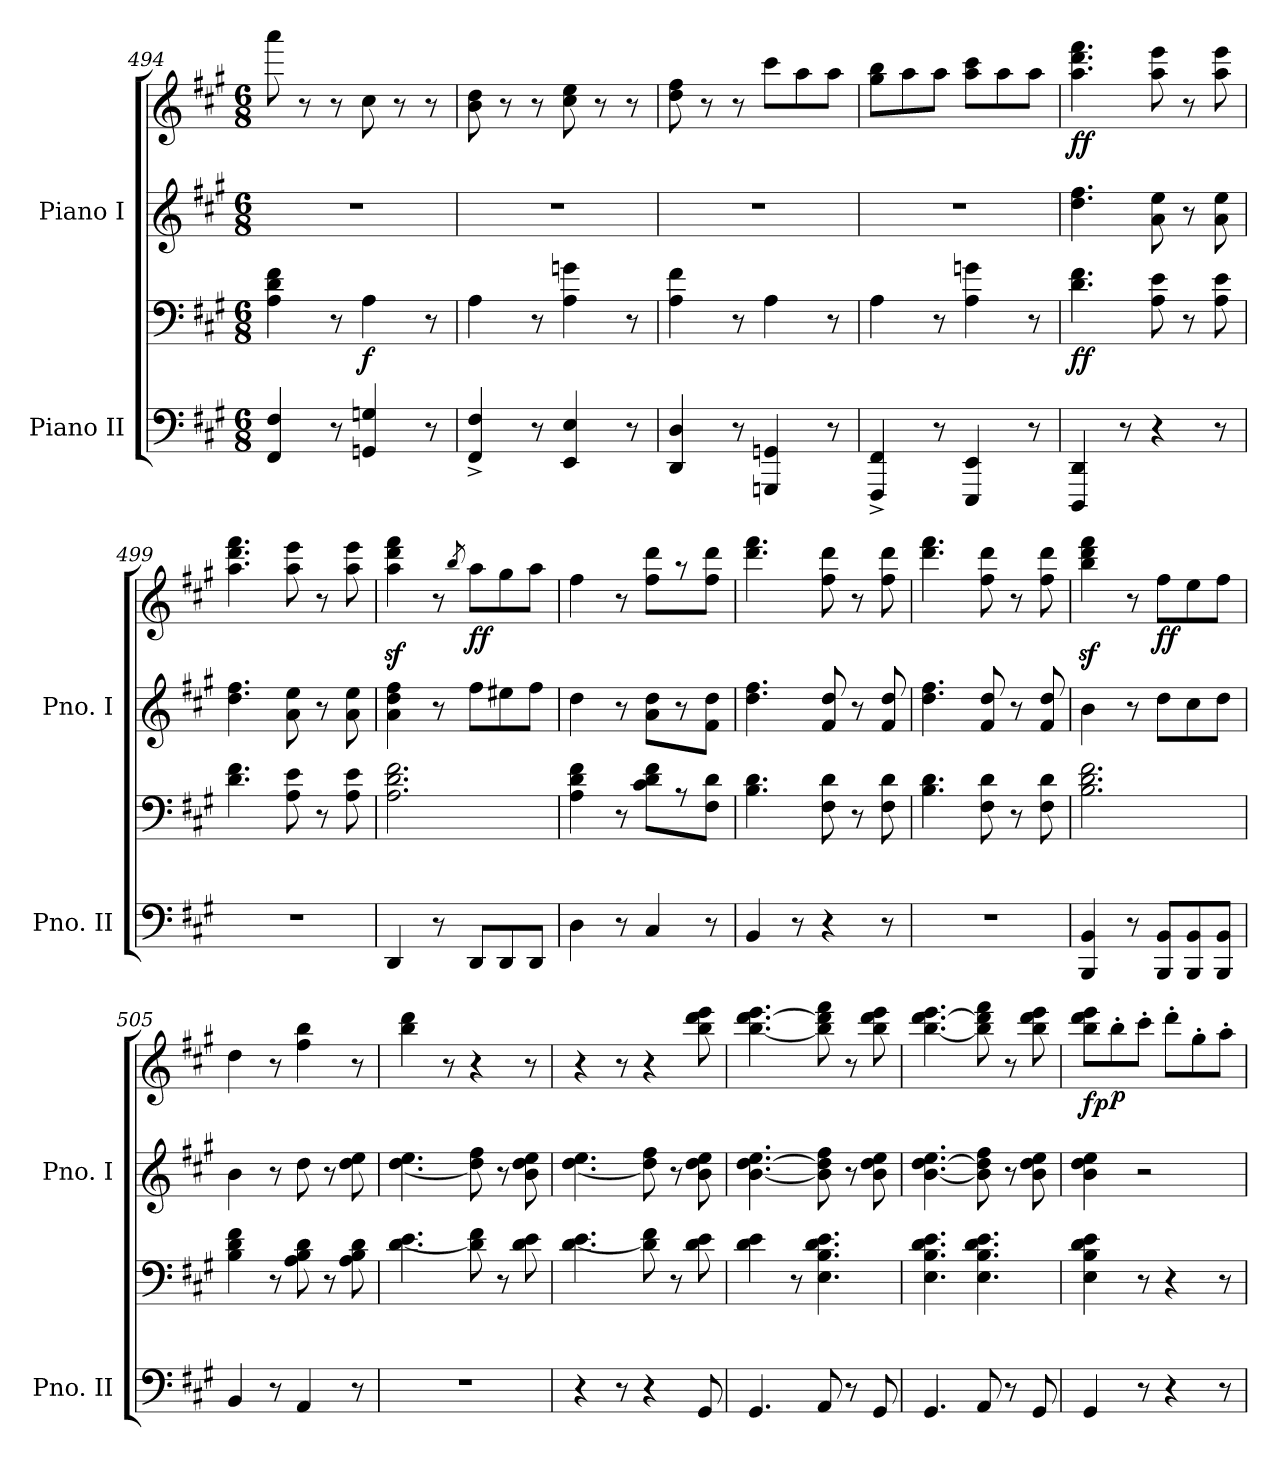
**kern	**kern	**dynam	**kern	**kern	**dynam
*part2	*part2	*part2	*part1	*part1	*part1
*staff4	*staff3	*staff3/4	*staff2	*staff1	*staff1/2
*I"Piano II	*	*	*I"Piano I	*	*
*I'Pno. II	*	*	*I'Pno. I	*	*
*clefF4	*clefF4	*	*clefG2	*clefG2	*
*k[f#c#g#]	*k[f#c#g#]	*	*k[f#c#g#]	*k[f#c#g#]	*
*M6/8	*M6/8	*	*M6/8	*M6/8	*
=494	=494	=494	=494	=494	=494
4FF#/ 4F#/	4A\ 4d\ 4f#\	.	2.r	8aaa\	.
.	.	.	.	8r	.
8r	8r	.	.	8r	.
!	!	!LO:DY:b	!	!	!
4GGn/ 4Gn/	4A\	f	.	8cc#\	.
.	.	.	.	8r	.
8r	8r	.	.	8r	.
!!LO:LB:g=z
=495	=495	=495	=495	=495	=495
4FF#/^ 4F#/^	4A\	.	2.r	8b\ 8dd\	.
.	.	.	.	8r	.
8r	8r	.	.	8r	.
4EE/ 4E/	4A\ 4gn\	.	.	8cc#\ 8ee\	.
.	.	.	.	8r	.
8r	8r	.	.	8r	.
=496	=496	=496	=496	=496	=496
4DD/ 4D/	4A\ 4f#\	.	2.r	8dd\ 8ff#\	.
.	.	.	.	8r	.
8r	8r	.	.	8r	.
4GGGn/ 4GGn/	4A\	.	.	8ccc#\L	.
.	.	.	.	8aa\	.
8r	8r	.	.	8aa\J	.
=497	=497	=497	=497	=497	=497
4FFF#/^ 4FF#/^	4A\	.	2.r	8gg#\ 8bb\L	.
.	.	.	.	8aa\	.
8r	8r	.	.	8aa\J	.
4EEE/ 4EE/	4A\ 4gn\	.	.	8aa\ 8ccc#\L	.
.	.	.	.	8aa\	.
8r	8r	.	.	8aa\J	.
=498	=498	=498	=498	=498	=498
!	!	!LO:DY:b	!	!	!LO:DY:b
4DDD/ 4DD/	4.d\ 4.f#\	ff	4.dd\ 4.ff#\	4.aa\ 4.ddd\ 4.fff#\	ff
8r	.	.	.	.	.
4r	8A\ 8e\	.	8a\ 8ee\	8aa\ 8eee\	.
.	8r	.	8r	8r	.
8r	8A\ 8e\	.	8a\ 8ee\	8aa\ 8eee\	.
=499	=499	=499	=499	=499	=499
2.r	4.d\ 4.f#\	.	4.dd\ 4.ff#\	4.aa\ 4.ddd\ 4.fff#\	.
.	8A\ 8e\	.	8a\ 8ee\	8aa\ 8eee\	.
.	8r	.	8r	8r	.
.	8A\ 8e\	.	8a\ 8ee\	8aa\ 8eee\	.
=500	=500	=500	=500	=500	=500
4DD/	2.A\ 2.d\ 2.f#\	.	4a\ 4dd\ 4ff#\	4aa\z< 4ddd\z< 4fff#\z<	.
8r	.	.	8r	8r	.
.	.	.	.	8qbb/	.
!	!	!	!	!	!LO:DY:b
8DD/L	.	.	8ff#\L	8aa\L	ff
8DD/	.	.	8ee#X\	8gg#\	.
8DD/J	.	.	8ff#\J	8aa\J	.
=501	=501	=501	=501	=501	=501
4D\	4A\ 4d\ 4f#\	.	4dd\	4ff#\	.
8r	8r	.	8r	8r	.
4C#/	8c#\ 8d\ 8f#\L	.	8a\ 8dd\L	8ff#\ 8ddd\L	.
.	8r	.	8r	8r	.
8r	8F#\ 8d\J	.	8f#\ 8dd\J	8ff#\ 8ddd\J	.
=502	=502	=502	=502	=502	=502
4BB/	4.B\ 4.d\	.	4.dd\ 4.ff#\	4.ddd\ 4.fff#\	.
8r	.	.	.	.	.
4r	8F#\ 8d\	.	8f#/ 8dd/	8ff#\ 8ddd\	.
.	8r	.	8r	8r	.
8r	8F#\ 8d\	.	8f#/ 8dd/	8ff#\ 8ddd\	.
=503	=503	=503	=503	=503	=503
2.r	4.B\ 4.d\	.	4.dd\ 4.ff#\	4.ddd\ 4.fff#\	.
.	8F#\ 8d\	.	8f#/ 8dd/	8ff#\ 8ddd\	.
.	8r	.	8r	8r	.
.	8F#\ 8d\	.	8f#/ 8dd/	8ff#\ 8ddd\	.
!!LO:LB:g=z
=504	=504	=504	=504	=504	=504
4BBB/ 4BB/	2.B\ 2.d\ 2.f#\	.	4b\	4bb\z< 4ddd\z< 4fff#\z<	.
8r	.	.	8r	8r	.
!	!	!	!	!	!LO:DY:b
8BBB/ 8BB/L	.	.	8dd\L	8ff#\L	ff
8BBB/ 8BB/	.	.	8cc#\	8ee\	.
8BBB/ 8BB/J	.	.	8dd\J	8ff#\J	.
=505	=505	=505	=505	=505	=505
4BB/	4B\ 4d\ 4f#\	.	4b\	4dd\	.
8r	8r	.	8r	8r	.
4AA/	8A\ 8B\ 8d\	.	8dd\	4ff#\ 4bb\	.
.	8r	.	8r	.	.
8r	8A\ 8B\ 8d\	.	8dd\ 8ee\	8r	.
=506	=506	=506	=506	=506	=506
2.r	[4.d\ 4.e\	.	[4.dd\ 4.ee\	4bb\ 4ddd\	.
.	.	.	.	8r	.
.	8d\] 8f#\	.	8dd\] 8ff#\	4r	.
.	8r	.	8r	.	.
.	8d\ 8e\	.	8b\ 8dd\ 8ee\	8r	.
=507	=507	=507	=507	=507	=507
4r	[4.d\ 4.e\	.	[4.dd\ 4.ee\	4r	.
8r	.	.	.	8r	.
4r	8d\] 8f#\	.	8dd\] 8ff#\	4r	.
.	8r	.	8r	.	.
8GG#/	8d\ 8e\	.	8b\ 8dd\ 8ee\	8bb\ 8ddd\ 8eee\	.
=508	=508	=508	=508	=508	=508
4.GG#/	4d\ 4e\	.	[4.b\ [4.dd\ 4.ee\	[4.bb\ [4.ddd\ 4.eee\	.
.	8r	.	.	.	.
8AA/	4.E\ 4.B\ 4.d\ 4.e\	.	8b\] 8dd\] 8ff#\	8bb\] 8ddd\] 8fff#\	.
8r	.	.	8r	8r	.
8GG#/	.	.	8b\ 8dd\ 8ee\	8bb\ 8ddd\ 8eee\	.
=509	=509	=509	=509	=509	=509
4.GG#/	4.E\ 4.B\ 4.d\ 4.e\	.	[4.b\ [4.dd\ 4.ee\	[4.bb\ [4.ddd\ 4.eee\	.
8AA/	4.E\ 4.B\ 4.d\ 4.e\	.	8b\] 8dd\] 8ff#\	8bb\] 8ddd\] 8fff#\	.
8r	.	.	8r	8r	.
8GG#/	.	.	8b\ 8dd\ 8ee\	8bb\ 8ddd\ 8eee\	.
=510	=510	=510	=510	=510	=510
!	!	!	!	!	!LO:DY:b
4GG#/	4E\ 4B\ 4d\ 4e\	.	4b\ 4dd\ 4ee\	8bb\ 8ddd\ 8eee\L	fp
!	!	!	!	!	!LO:DY:b
.	.	.	.	8bb'\	p
8r	8r	.	2r	8ccc#'\J	.
4r	4r	.	.	8ddd'\L	.
.	.	.	.	8gg#'\	.
8r	8r	.	.	8aa'\J	.
=	=	=	=	=	=
*-	*-	*-	*-	*-	*-
